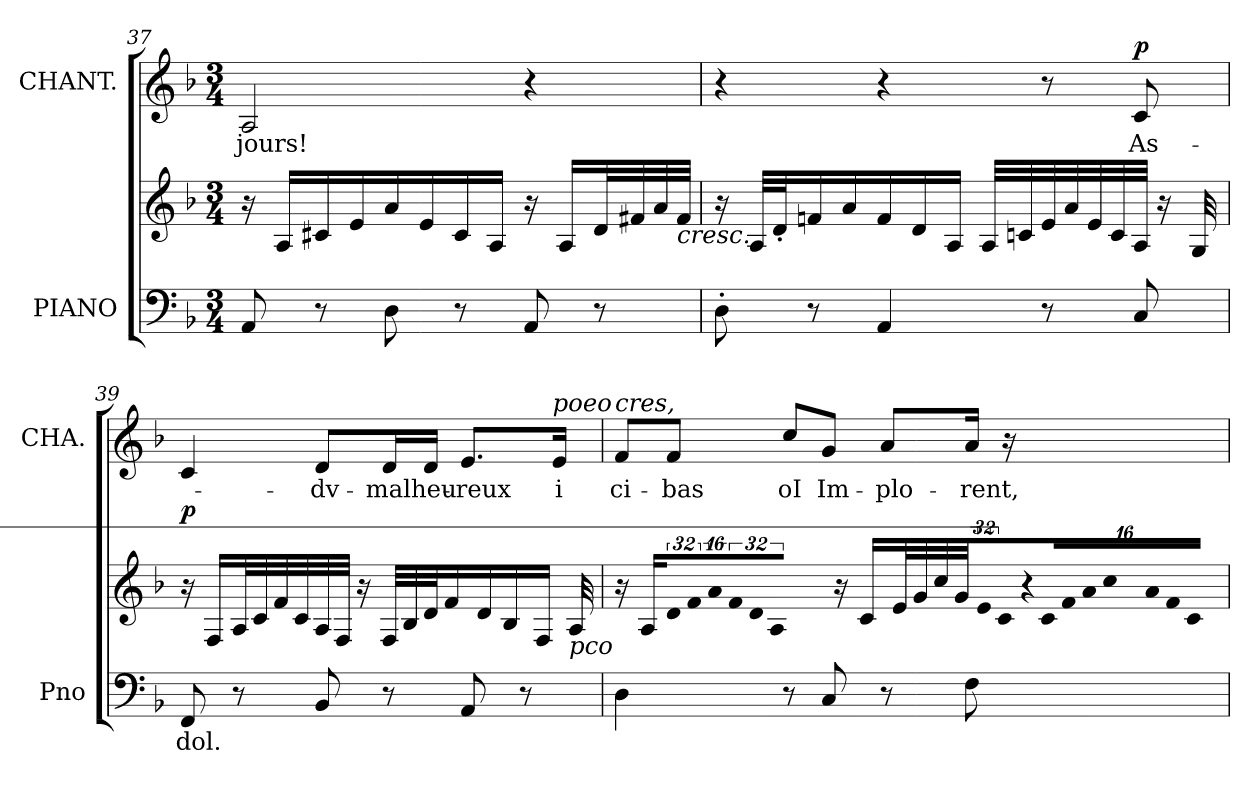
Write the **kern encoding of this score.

**kern	**text	**kern	**text	**dynam	**kern	**text	**dynam
*part2	*part2	*part2	*part2	*part2	*part1	*part1	*part1
*staff3	*staff3	*staff2	*staff2	*staff2/3	*staff1	*staff1	*staff1
*I"PIANO	*	*	*	*	*I"CHANT.	*	*
*I'Pno	*	*	*	*	*I'CHA.	*	*
*clefF4	*	*clefG2	*	*	*clefG2	*	*
*k[b-]	*	*k[b-]	*	*	*k[b-]	*	*
*F:	*	*F:	*	*	*F:	*	*
*M3/4	*	*M3/4	*	*	*M3/4	*	*
=37	=37	=37	=37	=37	=37	=37	=37
!	!	!	!	!	!	!LO:LY:b:color=#000000	!
8AAi/	.	16r	.	.	2Ai/	jours!	.
.	.	16Ai/LL	.	.	.	.	.
8r	.	16c#Xi/	.	[	.	.	.
.	.	16ei/	.	.	.	.	.
8Di\	.	16ai/	.	.	.	.	.
.	.	16ei/	.	.	.	.	.
8r	.	16c#i/	.	.	.	.	.
.	.	16Ai/JJ	.	.	.	.	.
8AAi/	.	16r	.	.	4r	.	.
.	.	16Ai/LL	.	.	.	.	.
8r	.	32di/L	.	.	.	.	.
.	.	32f#Xi/	.	.	.	.	.
.	.	32ai/	.	.	.	.	.
!	!	!	!	!LO:HP:b	!	!	!
.	.	32f#i/JJJ	.	<	.	.	.
!!LO:LB:g=z
=38	=38	=38	=38	=38	=38	=38	=38
8D'i\	.	16r	.	.	4r	.	.
.	.	32Ai/LLL	.	.	.	.	.
.	.	32d'i/J	.	.	.	.	.
8r	.	16fni/	.	.	.	.	.
.	.	16ai/	.	.	.	.	.
4AAi/	.	16fi/	.	.	4r	.	.
.	.	16di/	.	.	.	.	.
.	.	16Ai/JJ	.	.	.	.	.
.	.	32Ai/LLL	.	.	.	.	.
.	.	32cni/	.	.	.	.	.
8r	.	32ei/	.	.	8r	.	.
.	.	32ai/	.	.	.	.	.
.	.	32ei/	.	.	.	.	.
.	.	32ci/	.	.	.	.	.
!	!	!	!	!	!	!LO:LY:b:color=#000000	!
8Ci/	.	32Ai/JJJ	.	.	8ci/	As-	p
.	.	16r	.	.	.	.	.
.	.	32Gi/	.	.	.	.	.
=39	=39	=39	=39	=39	=39	=39	=39
!	!LO:LY:b:color=#000000	!	!	!	!	!	!
8FFi/	dol.	16r	.	p	4ci/	.	.
.	.	16Fi/LL	.	.	.	.	.
8r	.	32Ai/L	.	.	.	.	.
.	.	32ci/	.	.	.	.	.
.	.	32fi/	.	.	.	.	.
.	.	32ci/	.	.	.	.	.
!	!	!	!	!	!	!LO:LY:b:color=#000000	!
8BB-i/	.	32Ai/	.	.	8di/L	dv-	.
.	.	32Fi/JJJ	.	.	.	.	.
.	.	16r	.	.	.	.	.
!	!	!	!	!	!	!LO:LY:b:color=#000000	!
8r	.	32Fi/LLL	.	.	16di/L	malheu-	.
.	.	32B-i/	.	.	.	.	.
.	.	32di/J	.	.	16di/JJ	.	.
.	.	16fi/	.	.	.	.	.
!	!	!	!	!	!	!LO:LY:b:color=#000000	!
8AAi/	.	.	.	.	8.ei/L	reux	.
.	.	16di/	.	.	.	.	.
.	.	16B-i/	.	.	.	.	.
8r	.	.	.	.	.	.	.
.	.	16Fi/JJ	.	.	.	.	.
!	!	!	!	!	!LO:TX:a:i:t=poeo	!	!
!	!	!	!	!	!	!LO:LY:b:color=#000000	!
.	.	.	.	.	16ei/Jk	i	.
!	!	!LO:TX:b:i:t=pco	!	!	!	!	!
.	.	32Ai/	.	.	.	.	.
!!LO:LB:g=z
=40	=40	=40	=40	=40	=40	=40	=40
!	!	!	!LO:LY:b:color=#000000	!	!	!	!
!	!	!	!	!	!LO:TX:a:i:t=cres,	!	!
!	!	!	!	!	!	!LO:LY:b:color=#000000	!
4Di\	.	16r	cre3,-	.	8fi/L	-ci-	.
.	.	16Ai/LL	.	.	.	.	.
!	!	!LO:N:vis=32	!	!	!	!	!
!	!	!	!	!	!	!LO:LY:b:color=#000000	!
.	.	1024%21di/L	.	.	8fi/J	bas	.
!	!	!LO:N:vis=32	!	!	!	!	!
.	.	1024%21fi/	.	.	.	.	.
!	!	!LO:N:vis=32	!	!	!	!	!
.	.	512%11ai/	.	.	.	.	.
!	!	!LO:N:vis=32	!	!	!	!	!
.	.	1024%21fi/	.	.	.	.	.
!	!	!LO:N:vis=32	!	!	!	!	!
.	.	1024%21di/	.	.	.	.	.
!	!	!LO:N:vis=32	!	!	!	!	!
.	.	512%11Ai/JJJ	.	.	.	.	.
!	!	!	!	!	!	!LO:LY:b:color=#000000	!
8r	.	16r	.	.	8cci/L	oI	.
.	.	16ci/LL	.	.	.	.	.
!	!	!	!	!	!	!LO:LY:b:color=#000000	!
8Ci/	.	32ei/L	.	.	8gi/J	Im-	.
.	.	32gi/	.	.	.	.	.
.	.	32cci/	.	.	.	.	.
.	.	32gi/J	.	.	.	.	.
!	!	!LO:N:vis=16	!	!	!	!	!
!	!	!	!	!	!	!LO:LY:b:color=#000000	!
8r	.	512%21ei/	.	.	8ai/L	plo-	.
!	!	!LO:N:vis=16	!	!	!	!	!
.	.	1024%43ci/JJ	.	.	.	.	.
!	!	!LO:N:vis=16	!	!	!	!	!
.	.	1024%43r	.	.	.	.	.
!	!	!LO:N:vis=32	!	!	!	!	!
!	!	!	!	!	!	!LO:LY:b:color=#000000	!
8Fi\	.	512%9ci/LLL	.	.	16ai/Jk	rent,	.
!	!	!LO:N:vis=32	!	!	!	!	!
.	.	512%9fi/	.	.	.	.	.
!	!	!LO:N:vis=32	!	!	!	!	!
.	.	512%9ai/	.	.	.	.	.
!	!	!LO:N:vis=32	!	!	!	!	!
.	.	1024%19cci/	.	.	.	.	.
.	.	.	.	.	16r	.	.
!	!	!LO:N:vis=32	!	!	!	!	!
.	.	512%9ai/	.	.	.	.	.
!	!	!LO:N:vis=32	!	!	!	!	!
.	.	512%9fi/	.	.	.	.	.
!	!	!LO:N:vis=32	!	!	!	!	!
.	.	1024%19ci/JJJ	.	.	.	.	.
=	=	=	=	=	=	=	=
*-	*-	*-	*-	*-	*-	*-	*-
